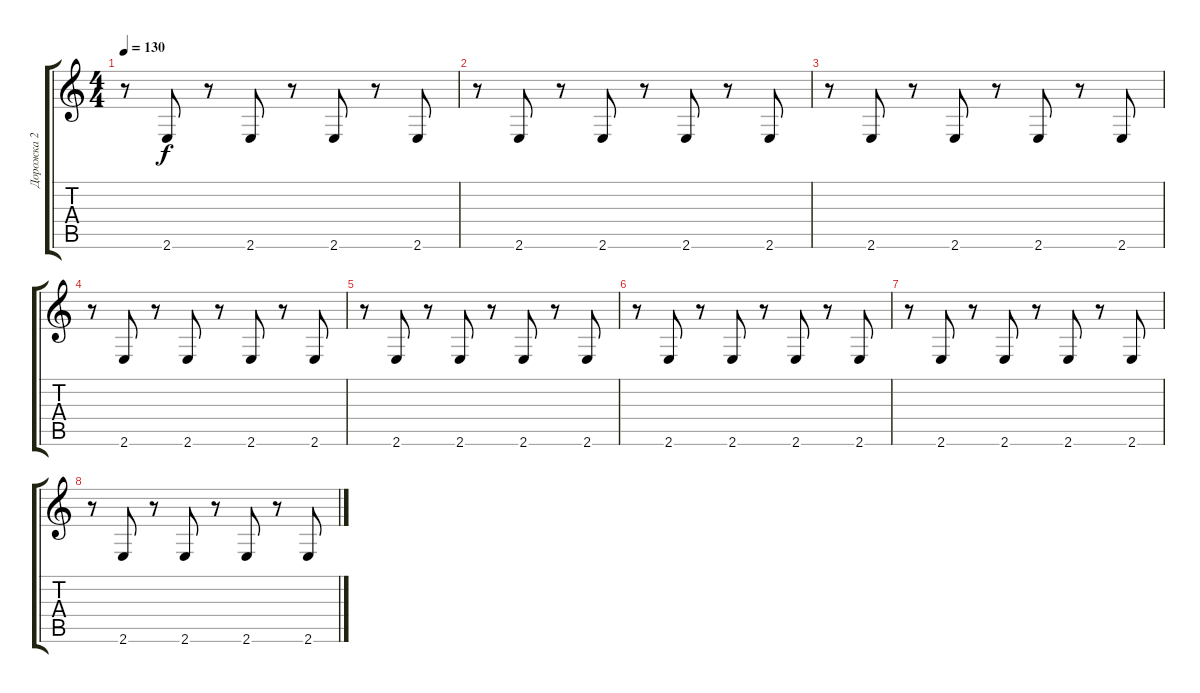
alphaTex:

\track ("Дорожка 2" "Дорожка 2") {instrument electricbasspick}
\staff {score tabs}
\tuning (E4 B3 G3 D3 A2 D2) {hide}
\ts (4 4)
\tempo 130
\clef g2
\ks c
r.8{dy f} 2.6.8 r.8 2.6.8 r.8 2.6.8 r.8 2.6.8 |
r.8 2.6.8 r.8 2.6.8 r.8 2.6.8 r.8 2.6.8 |
r.8 2.6.8 r.8 2.6.8 r.8 2.6.8 r.8 2.6.8 |
r.8 2.6.8 r.8 2.6.8 r.8 2.6.8 r.8 2.6.8 |
r.8 2.6.8 r.8 2.6.8 r.8 2.6.8 r.8 2.6.8 |
r.8 2.6.8 r.8 2.6.8 r.8 2.6.8 r.8 2.6.8 |
r.8 2.6.8 r.8 2.6.8 r.8 2.6.8 r.8 2.6.8 |
r.8 2.6.8 r.8 2.6.8 r.8 2.6.8 r.8 2.6.8
